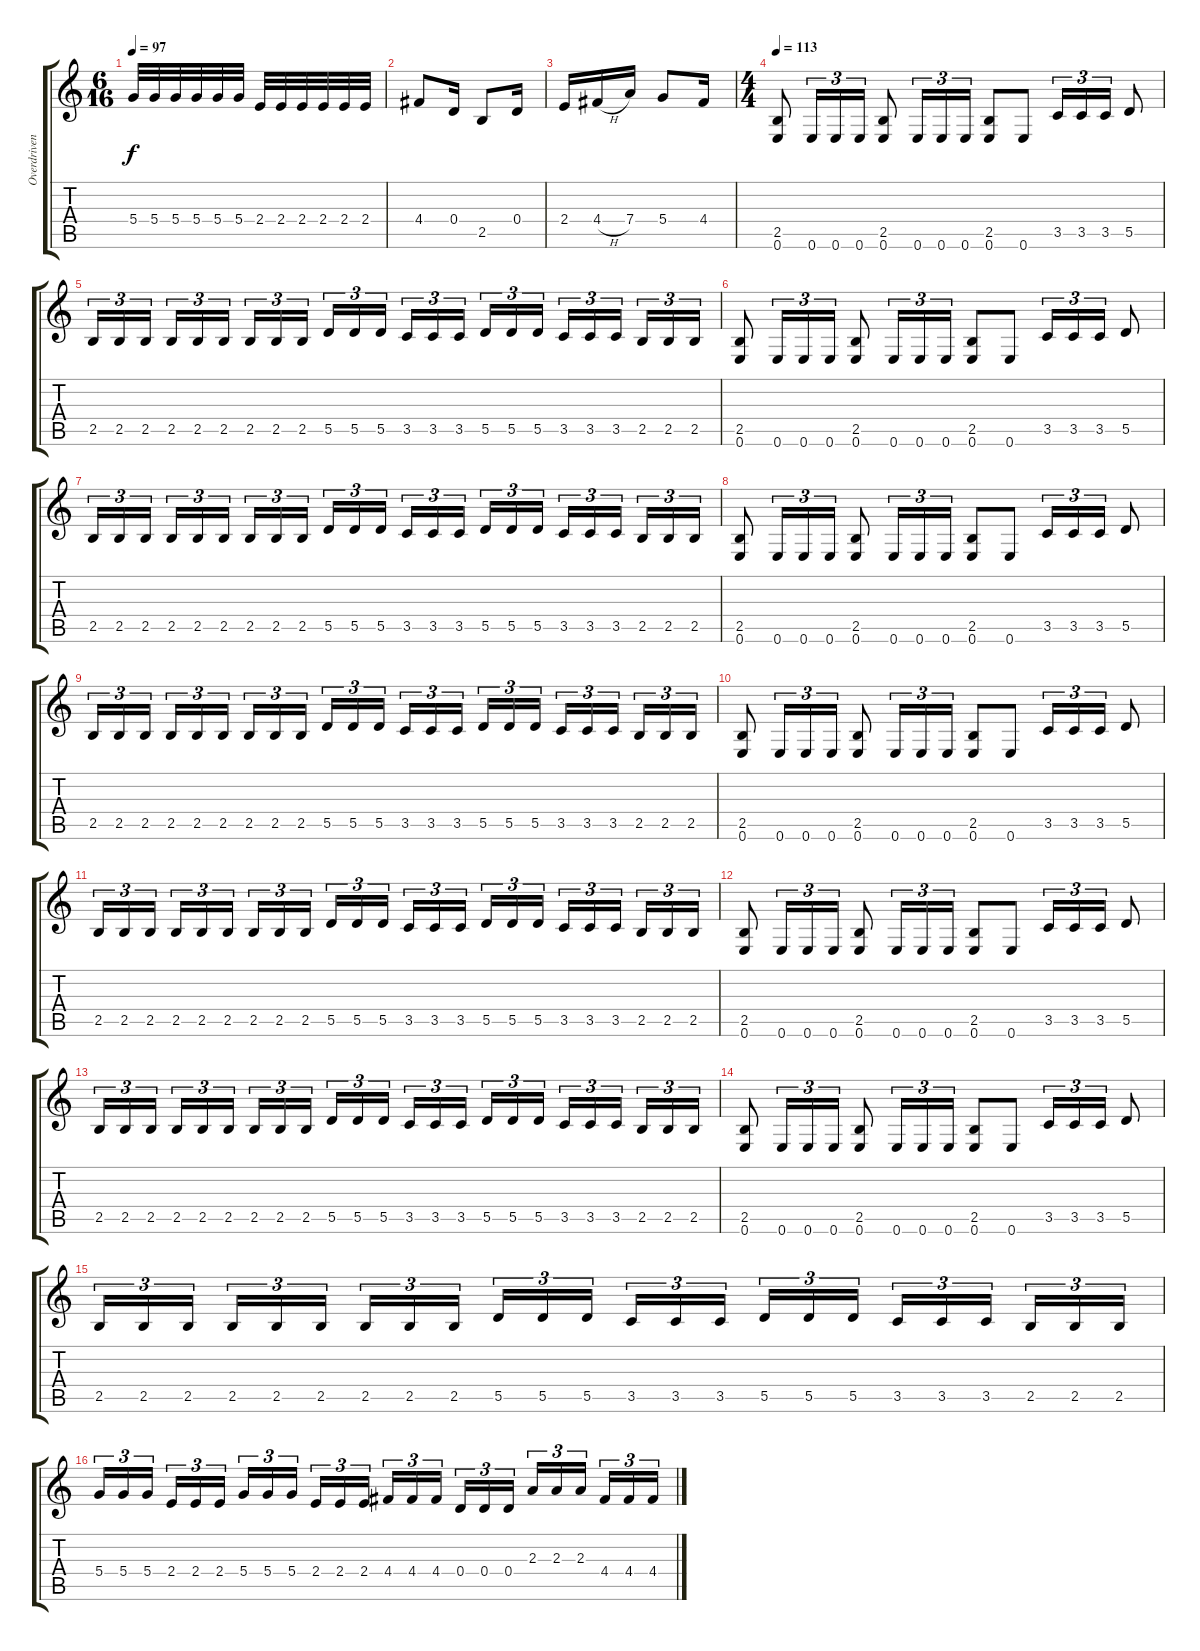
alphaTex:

\track ("Overdriven Guitar 1" "Overdriven") {instrument overdrivenguitar}
\staff {score tabs}
\tuning (E4 B3 G3 D3 A2 E2) {hide}
\ts (6 16)
\tempo 97
\clef g2
\ks c
5.4.32{dy f} 5.4.32 5.4.32 5.4.32 5.4.32 5.4.32 2.4.32 2.4.32 2.4.32 2.4.32 2.4.32 2.4.32 |
4.4.8 0.4.16 2.5.8 0.4.16 |
2.4.16 4.4{h}.16 7.4.16 5.4.8 4.4.16 |
\ts (4 4)
\tempo 113
(2.5 0.6).8 0.6.16{tu (3 2)} 0.6.16{tu (3 2)} 0.6.16{tu (3 2)} (2.5 0.6).8 0.6.16{tu (3 2)} 0.6.16{tu (3 2)} 0.6.16{tu (3 2)} (2.5 0.6).8 0.6.8 3.5.16{tu (3 2)} 3.5.16{tu (3 2)} 3.5.16{tu (3 2)} 5.5.8 |
2.5.16{tu (3 2)} 2.5.16{tu (3 2)} 2.5.16{tu (3 2)} 2.5.16{tu (3 2)} 2.5.16{tu (3 2)} 2.5.16{tu (3 2)} 2.5.16{tu (3 2)} 2.5.16{tu (3 2)} 2.5.16{tu (3 2)} 5.5.16{tu (3 2)} 5.5.16{tu (3 2)} 5.5.16{tu (3 2)} 3.5.16{tu (3 2)} 3.5.16{tu (3 2)} 3.5.16{tu (3 2)} 5.5.16{tu (3 2)} 5.5.16{tu (3 2)} 5.5.16{tu (3 2)} 3.5.16{tu (3 2)} 3.5.16{tu (3 2)} 3.5.16{tu (3 2)} 2.5.16{tu (3 2)} 2.5.16{tu (3 2)} 2.5.16{tu (3 2)} |
(2.5 0.6).8 0.6.16{tu (3 2)} 0.6.16{tu (3 2)} 0.6.16{tu (3 2)} (2.5 0.6).8 0.6.16{tu (3 2)} 0.6.16{tu (3 2)} 0.6.16{tu (3 2)} (2.5 0.6).8 0.6.8 3.5.16{tu (3 2)} 3.5.16{tu (3 2)} 3.5.16{tu (3 2)} 5.5.8 |
2.5.16{tu (3 2)} 2.5.16{tu (3 2)} 2.5.16{tu (3 2)} 2.5.16{tu (3 2)} 2.5.16{tu (3 2)} 2.5.16{tu (3 2)} 2.5.16{tu (3 2)} 2.5.16{tu (3 2)} 2.5.16{tu (3 2)} 5.5.16{tu (3 2)} 5.5.16{tu (3 2)} 5.5.16{tu (3 2)} 3.5.16{tu (3 2)} 3.5.16{tu (3 2)} 3.5.16{tu (3 2)} 5.5.16{tu (3 2)} 5.5.16{tu (3 2)} 5.5.16{tu (3 2)} 3.5.16{tu (3 2)} 3.5.16{tu (3 2)} 3.5.16{tu (3 2)} 2.5.16{tu (3 2)} 2.5.16{tu (3 2)} 2.5.16{tu (3 2)} |
(2.5 0.6).8 0.6.16{tu (3 2)} 0.6.16{tu (3 2)} 0.6.16{tu (3 2)} (2.5 0.6).8 0.6.16{tu (3 2)} 0.6.16{tu (3 2)} 0.6.16{tu (3 2)} (2.5 0.6).8 0.6.8 3.5.16{tu (3 2)} 3.5.16{tu (3 2)} 3.5.16{tu (3 2)} 5.5.8 |
2.5.16{tu (3 2)} 2.5.16{tu (3 2)} 2.5.16{tu (3 2)} 2.5.16{tu (3 2)} 2.5.16{tu (3 2)} 2.5.16{tu (3 2)} 2.5.16{tu (3 2)} 2.5.16{tu (3 2)} 2.5.16{tu (3 2)} 5.5.16{tu (3 2)} 5.5.16{tu (3 2)} 5.5.16{tu (3 2)} 3.5.16{tu (3 2)} 3.5.16{tu (3 2)} 3.5.16{tu (3 2)} 5.5.16{tu (3 2)} 5.5.16{tu (3 2)} 5.5.16{tu (3 2)} 3.5.16{tu (3 2)} 3.5.16{tu (3 2)} 3.5.16{tu (3 2)} 2.5.16{tu (3 2)} 2.5.16{tu (3 2)} 2.5.16{tu (3 2)} |
(2.5 0.6).8 0.6.16{tu (3 2)} 0.6.16{tu (3 2)} 0.6.16{tu (3 2)} (2.5 0.6).8 0.6.16{tu (3 2)} 0.6.16{tu (3 2)} 0.6.16{tu (3 2)} (2.5 0.6).8 0.6.8 3.5.16{tu (3 2)} 3.5.16{tu (3 2)} 3.5.16{tu (3 2)} 5.5.8 |
2.5.16{tu (3 2)} 2.5.16{tu (3 2)} 2.5.16{tu (3 2)} 2.5.16{tu (3 2)} 2.5.16{tu (3 2)} 2.5.16{tu (3 2)} 2.5.16{tu (3 2)} 2.5.16{tu (3 2)} 2.5.16{tu (3 2)} 5.5.16{tu (3 2)} 5.5.16{tu (3 2)} 5.5.16{tu (3 2)} 3.5.16{tu (3 2)} 3.5.16{tu (3 2)} 3.5.16{tu (3 2)} 5.5.16{tu (3 2)} 5.5.16{tu (3 2)} 5.5.16{tu (3 2)} 3.5.16{tu (3 2)} 3.5.16{tu (3 2)} 3.5.16{tu (3 2)} 2.5.16{tu (3 2)} 2.5.16{tu (3 2)} 2.5.16{tu (3 2)} |
(2.5 0.6).8 0.6.16{tu (3 2)} 0.6.16{tu (3 2)} 0.6.16{tu (3 2)} (2.5 0.6).8 0.6.16{tu (3 2)} 0.6.16{tu (3 2)} 0.6.16{tu (3 2)} (2.5 0.6).8 0.6.8 3.5.16{tu (3 2)} 3.5.16{tu (3 2)} 3.5.16{tu (3 2)} 5.5.8 |
2.5.16{tu (3 2)} 2.5.16{tu (3 2)} 2.5.16{tu (3 2)} 2.5.16{tu (3 2)} 2.5.16{tu (3 2)} 2.5.16{tu (3 2)} 2.5.16{tu (3 2)} 2.5.16{tu (3 2)} 2.5.16{tu (3 2)} 5.5.16{tu (3 2)} 5.5.16{tu (3 2)} 5.5.16{tu (3 2)} 3.5.16{tu (3 2)} 3.5.16{tu (3 2)} 3.5.16{tu (3 2)} 5.5.16{tu (3 2)} 5.5.16{tu (3 2)} 5.5.16{tu (3 2)} 3.5.16{tu (3 2)} 3.5.16{tu (3 2)} 3.5.16{tu (3 2)} 2.5.16{tu (3 2)} 2.5.16{tu (3 2)} 2.5.16{tu (3 2)} |
(2.5 0.6).8 0.6.16{tu (3 2)} 0.6.16{tu (3 2)} 0.6.16{tu (3 2)} (2.5 0.6).8 0.6.16{tu (3 2)} 0.6.16{tu (3 2)} 0.6.16{tu (3 2)} (2.5 0.6).8 0.6.8 3.5.16{tu (3 2)} 3.5.16{tu (3 2)} 3.5.16{tu (3 2)} 5.5.8 |
2.5.16{tu (3 2)} 2.5.16{tu (3 2)} 2.5.16{tu (3 2)} 2.5.16{tu (3 2)} 2.5.16{tu (3 2)} 2.5.16{tu (3 2)} 2.5.16{tu (3 2)} 2.5.16{tu (3 2)} 2.5.16{tu (3 2)} 5.5.16{tu (3 2)} 5.5.16{tu (3 2)} 5.5.16{tu (3 2)} 3.5.16{tu (3 2)} 3.5.16{tu (3 2)} 3.5.16{tu (3 2)} 5.5.16{tu (3 2)} 5.5.16{tu (3 2)} 5.5.16{tu (3 2)} 3.5.16{tu (3 2)} 3.5.16{tu (3 2)} 3.5.16{tu (3 2)} 2.5.16{tu (3 2)} 2.5.16{tu (3 2)} 2.5.16{tu (3 2)} |
5.4.16{tu (3 2)} 5.4.16{tu (3 2)} 5.4.16{tu (3 2)} 2.4.16{tu (3 2)} 2.4.16{tu (3 2)} 2.4.16{tu (3 2)} 5.4.16{tu (3 2)} 5.4.16{tu (3 2)} 5.4.16{tu (3 2)} 2.4.16{tu (3 2)} 2.4.16{tu (3 2)} 2.4.16{tu (3 2)} 4.4.16{tu (3 2)} 4.4.16{tu (3 2)} 4.4.16{tu (3 2)} 0.4.16{tu (3 2)} 0.4.16{tu (3 2)} 0.4.16{tu (3 2)} 2.3.16{tu (3 2)} 2.3.16{tu (3 2)} 2.3.16{tu (3 2)} 4.4.16{tu (3 2)} 4.4.16{tu (3 2)} 4.4.16{tu (3 2)}
